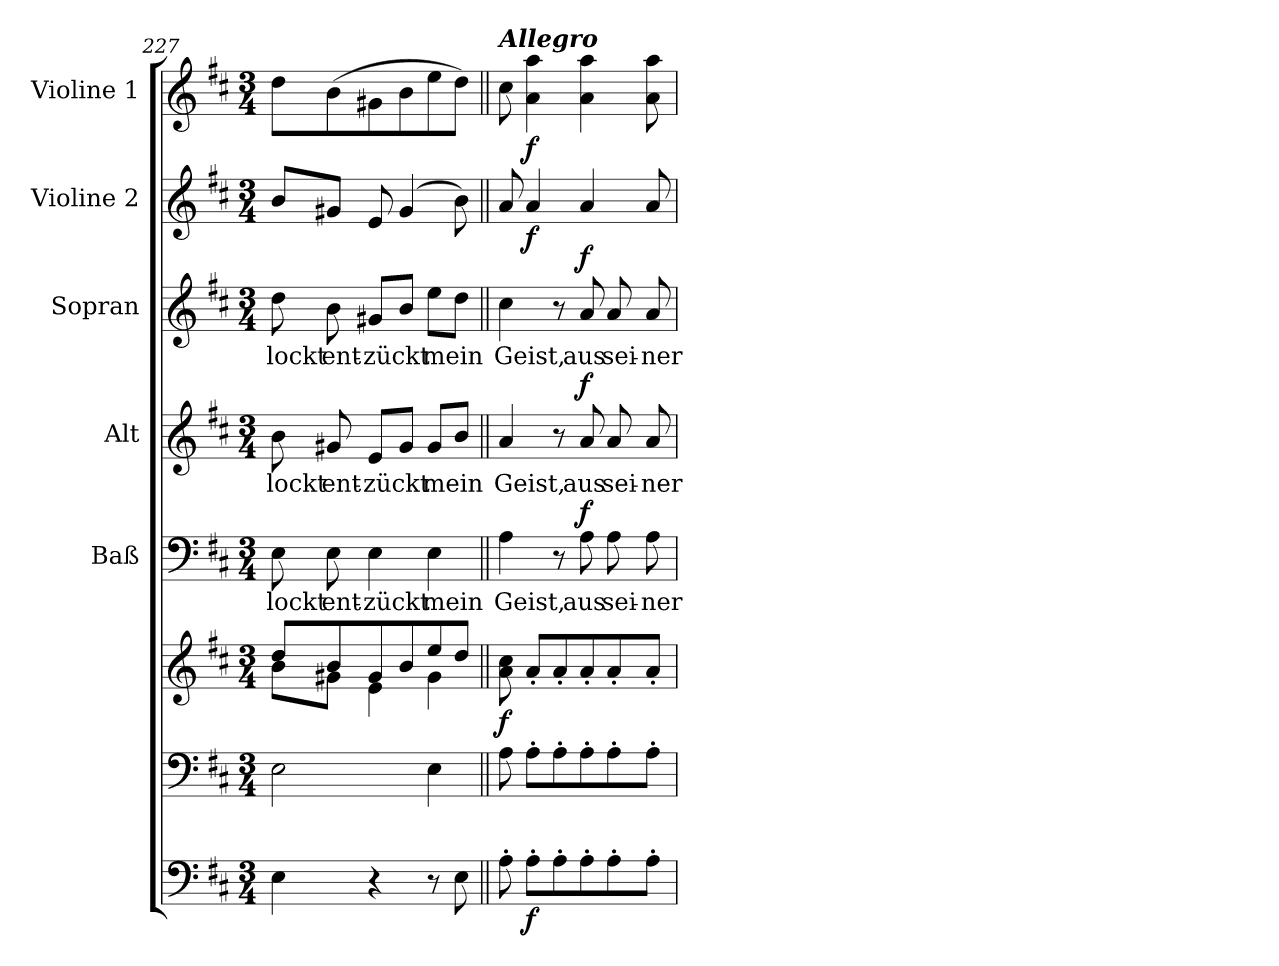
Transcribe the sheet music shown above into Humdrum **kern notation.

**kern	**dynam	**kern	**kern	**dynam	**kern	**text	**dynam	**kern	**text	**dynam	**kern	**text	**dynam	**kern	**dynam	**kern	**dynam
*part7	*part7	*part6	*part6	*part6	*part5	*part5	*part5	*part4	*part4	*part4	*part3	*part3	*part3	*part2	*part2	*part1	*part1
*staff8	*staff8	*staff7	*staff6	*staff6/7	*staff5	*staff5	*staff5	*staff4	*staff4	*staff4	*staff3	*staff3	*staff3	*staff2	*staff2	*staff1	*staff1
*	*	*	*	*	*I"Baß	*	*	*I"Alt	*	*	*I"Sopran	*	*	*I"Violine 2	*	*I"Violine 1	*
*	*	*	*	*	*	*	*	*	*	*	*	*	*	*I'Vln	*	*I'Vln	*
*clefF4	*	*clefF4	*clefG2	*	*clefF4	*	*	*clefG2	*	*	*clefG2	*	*	*clefG2	*	*clefG2	*
*ITrd7c12	*	*	*	*	*	*	*	*	*	*	*	*	*	*	*	*	*
*k[f#c#]	*	*k[f#c#]	*k[f#c#]	*	*k[f#c#]	*	*	*k[f#c#]	*	*	*k[f#c#]	*	*	*k[f#c#]	*	*k[f#c#]	*
*D:	*	*D:	*D:	*	*D:	*	*	*D:	*	*	*D:	*	*	*D:	*	*D:	*
*M3/4	*	*M3/4	*M3/4	*	*M3/4	*	*	*M3/4	*	*	*M3/4	*	*	*M3/4	*	*M3/4	*
=227	=227	=227	=227	=227	=227	=227	=227	=227	=227	=227	=227	=227	=227	=227	=227	=227	=227
*	*	*	*^	*	*	*	*	*	*	*	*	*	*	*	*	*	*
!	!	!	!	!	!	!	!LO:LY:b	!	!	!LO:LY:b	!	!	!LO:LY:b	!	!	!	!	!
4EE\	.	2E\	8dd/L	8b\L	.	8E\	-lockt	.	8b\	-lockt	.	8dd\	-lockt	.	8b/L	.	8dd\L	.
!	!	!	!	!	!	!	!LO:LY:b	!	!	!LO:LY:b	!	!	!LO:LY:b	!	!	!	!	!
.	.	.	8b/	8g#X\J	.	8E\	ent-	.	8g#X/	ent-	.	8b\	ent-	.	8g#X/J	.	(>8b\	.
!	!	!	!	!	!	!	!LO:LY:b	!	!	!LO:LY:b	!	!	!LO:LY:b	!	!	!	!	!
4r	.	.	8g#/	4e\	.	4E\	-zückt	.	8e/L	-zückt	.	8g#X/L	-zückt	.	8e/	.	8g#X\	.
.	.	.	8b/	.	.	.	.	.	8g#/J	.	.	8b/J	.	.	(4g#/	.	8b\	.
!	!	!	!	!	!	!	!LO:LY:b	!	!	!LO:LY:b	!	!	!LO:LY:b	!	!	!	!	!
8r	.	4E\	8ee/	4g#\	.	4E\	mein	.	8g#/L	mein	.	8ee\L	mein	.	.	.	8ee\	.
8EE\	.	.	8dd/J	.	.	.	.	.	8b/J	.	.	8dd\J	.	.	8b\)	.	8dd\J)	.
*	*	*	*v	*v	*	*	*	*	*	*	*	*	*	*	*	*	*	*
!!LO:PB:g=z
=228||	=228||	=228||	=228||	=228||	=228||	=228||	=228||	=228||	=228||	=228||	=228||	=228||	=228||	=228||	=228||	=228||	=228||
!	!	!	!	!	!	!	!	!	!	!	!	!	!	!	!	!LO:TX:a:Bi:t=Allegro	!
!	!	!	!	!LO:DY:b	!	!LO:LY:b	!	!	!LO:LY:b	!	!	!LO:LY:b	!	!	!	!	!
8AA'>\	.	8A\	8a\ 8cc#\	f	4A\	Geist,	.	4a/	Geist,	.	4cc#\	Geist,	.	8a/	.	8cc#\	.
!	!LO:DY:b	!	!	!	!	!	!	!	!	!	!	!	!	!	!LO:DY:b	!	!LO:DY:b
8AA'>\L	f	8A'>\L	8a'</L	.	.	.	.	.	.	.	.	.	.	4a/	f	4a\ 4aa\	f
8AA'>\	.	8A'>\	8a'</	.	8r	.	.	8r	.	.	8r	.	.	.	.	.	.
!	!	!	!	!	!	!LO:LY:b	!LO:DY:a	!	!LO:LY:b	!LO:DY:a	!	!LO:LY:b	!LO:DY:a	!	!	!	!
8AA'>\	.	8A'>\	8a'</	.	8A\	aus	f	8a/	aus	f	8a/	aus	f	4a/	.	4a\ 4aa\	.
!	!	!	!	!	!	!LO:LY:b	!	!	!LO:LY:b	!	!	!LO:LY:b	!	!	!	!	!
8AA'>\	.	8A'>\	8a'</	.	8A\	sei-	.	8a/	sei-	.	8a/	sei-	.	.	.	.	.
!	!	!	!	!	!	!LO:LY:b	!	!	!LO:LY:b	!	!	!LO:LY:b	!	!	!	!	!
8AA'>\J	.	8A'>\J	8a'</J	.	8A\	-ner	.	8a/	-ner	.	8a/	-ner	.	8a/	.	8a\ 8aa\	.
=	=	=	=	=	=	=	=	=	=	=	=	=	=	=	=	=	=
*-	*-	*-	*-	*-	*-	*-	*-	*-	*-	*-	*-	*-	*-	*-	*-	*-	*-
